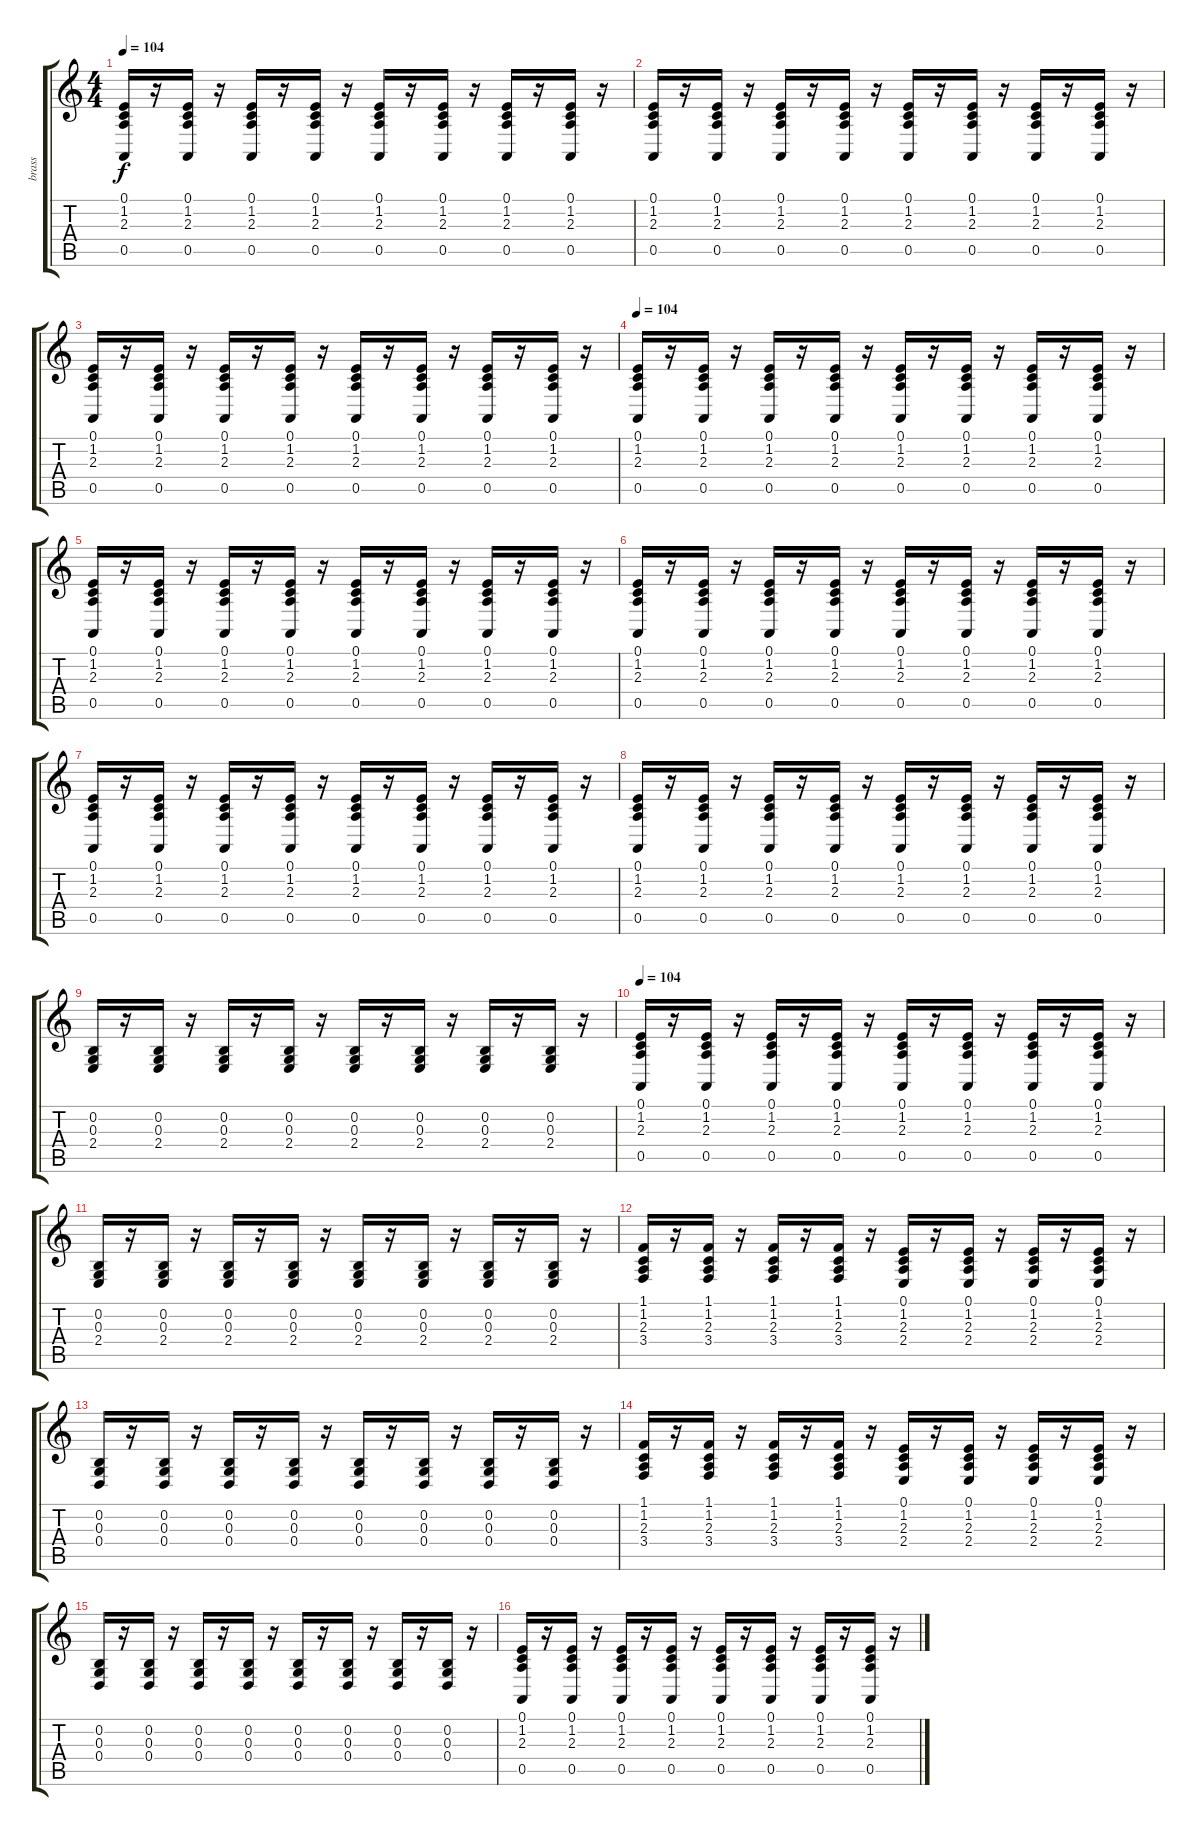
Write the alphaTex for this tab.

\track ("brass" "brass") {instrument stringensemble1}
\staff {score tabs}
\tuning (E4 B3 G3 D3 A2 E2) {hide}
\ts (4 4)
\tempo 104
\clef g2
\ks c
(0.1 1.2 2.3 0.5).16{dy f} r.16 (0.1 1.2 2.3 0.5).16 r.16 (0.1 1.2 2.3 0.5).16 r.16 (0.1 1.2 2.3 0.5).16 r.16 (0.1 1.2 2.3 0.5).16 r.16 (0.1 1.2 2.3 0.5).16 r.16 (0.1 1.2 2.3 0.5).16 r.16 (0.1 1.2 2.3 0.5).16 r.16 |
(0.1 1.2 2.3 0.5).16 r.16 (0.1 1.2 2.3 0.5).16 r.16 (0.1 1.2 2.3 0.5).16 r.16 (0.1 1.2 2.3 0.5).16 r.16 (0.1 1.2 2.3 0.5).16 r.16 (0.1 1.2 2.3 0.5).16 r.16 (0.1 1.2 2.3 0.5).16 r.16 (0.1 1.2 2.3 0.5).16 r.16 |
(0.1 1.2 2.3 0.5).16 r.16 (0.1 1.2 2.3 0.5).16 r.16 (0.1 1.2 2.3 0.5).16 r.16 (0.1 1.2 2.3 0.5).16 r.16 (0.1 1.2 2.3 0.5).16 r.16 (0.1 1.2 2.3 0.5).16 r.16 (0.1 1.2 2.3 0.5).16 r.16 (0.1 1.2 2.3 0.5).16 r.16 |
\tempo 104
(0.1 1.2 2.3 0.5).16 r.16 (0.1 1.2 2.3 0.5).16 r.16 (0.1 1.2 2.3 0.5).16 r.16 (0.1 1.2 2.3 0.5).16 r.16 (0.1 1.2 2.3 0.5).16 r.16 (0.1 1.2 2.3 0.5).16 r.16 (0.1 1.2 2.3 0.5).16 r.16 (0.1 1.2 2.3 0.5).16 r.16 |
(0.1 1.2 2.3 0.5).16 r.16 (0.1 1.2 2.3 0.5).16 r.16 (0.1 1.2 2.3 0.5).16 r.16 (0.1 1.2 2.3 0.5).16 r.16 (0.1 1.2 2.3 0.5).16 r.16 (0.1 1.2 2.3 0.5).16 r.16 (0.1 1.2 2.3 0.5).16 r.16 (0.1 1.2 2.3 0.5).16 r.16 |
(0.1 1.2 2.3 0.5).16 r.16 (0.1 1.2 2.3 0.5).16 r.16 (0.1 1.2 2.3 0.5).16 r.16 (0.1 1.2 2.3 0.5).16 r.16 (0.1 1.2 2.3 0.5).16 r.16 (0.1 1.2 2.3 0.5).16 r.16 (0.1 1.2 2.3 0.5).16 r.16 (0.1 1.2 2.3 0.5).16 r.16 |
(0.1 1.2 2.3 0.5).16 r.16 (0.1 1.2 2.3 0.5).16 r.16 (0.1 1.2 2.3 0.5).16 r.16 (0.1 1.2 2.3 0.5).16 r.16 (0.1 1.2 2.3 0.5).16 r.16 (0.1 1.2 2.3 0.5).16 r.16 (0.1 1.2 2.3 0.5).16 r.16 (0.1 1.2 2.3 0.5).16 r.16 |
(0.1 1.2 2.3 0.5).16 r.16 (0.1 1.2 2.3 0.5).16 r.16 (0.1 1.2 2.3 0.5).16 r.16 (0.1 1.2 2.3 0.5).16 r.16 (0.1 1.2 2.3 0.5).16 r.16 (0.1 1.2 2.3 0.5).16 r.16 (0.1 1.2 2.3 0.5).16 r.16 (0.1 1.2 2.3 0.5).16 r.16 |
(0.2 0.3 2.4).16 r.16 (0.2 0.3 2.4).16 r.16 (0.2 0.3 2.4).16 r.16 (0.2 0.3 2.4).16 r.16 (0.2 0.3 2.4).16 r.16 (0.2 0.3 2.4).16 r.16 (0.2 0.3 2.4).16 r.16 (0.2 0.3 2.4).16 r.16 |
\tempo 104
(0.1 1.2 2.3 0.5).16 r.16 (0.1 1.2 2.3 0.5).16 r.16 (0.1 1.2 2.3 0.5).16 r.16 (0.1 1.2 2.3 0.5).16 r.16 (0.1 1.2 2.3 0.5).16 r.16 (0.1 1.2 2.3 0.5).16 r.16 (0.1 1.2 2.3 0.5).16 r.16 (0.1 1.2 2.3 0.5).16 r.16 |
(0.2 0.3 2.4).16 r.16 (0.2 0.3 2.4).16 r.16 (0.2 0.3 2.4).16 r.16 (0.2 0.3 2.4).16 r.16 (0.2 0.3 2.4).16 r.16 (0.2 0.3 2.4).16 r.16 (0.2 0.3 2.4).16 r.16 (0.2 0.3 2.4).16 r.16 |
(1.1 1.2 2.3 3.4).16 r.16 (1.1 1.2 2.3 3.4).16 r.16 (1.1 1.2 2.3 3.4).16 r.16 (1.1 1.2 2.3 3.4).16 r.16 (0.1 1.2 2.3 2.4).16 r.16 (0.1 1.2 2.3 2.4).16 r.16 (0.1 1.2 2.3 2.4).16 r.16 (0.1 1.2 2.3 2.4).16 r.16 |
(0.2 0.3 0.4).16 r.16 (0.2 0.3 0.4).16 r.16 (0.2 0.3 0.4).16 r.16 (0.2 0.3 0.4).16 r.16 (0.2 0.3 0.4).16 r.16 (0.2 0.3 0.4).16 r.16 (0.2 0.3 0.4).16 r.16 (0.2 0.3 0.4).16 r.16 |
(1.1 1.2 2.3 3.4).16 r.16 (1.1 1.2 2.3 3.4).16 r.16 (1.1 1.2 2.3 3.4).16 r.16 (1.1 1.2 2.3 3.4).16 r.16 (0.1 1.2 2.3 2.4).16 r.16 (0.1 1.2 2.3 2.4).16 r.16 (0.1 1.2 2.3 2.4).16 r.16 (0.1 1.2 2.3 2.4).16 r.16 |
(0.2 0.3 0.4).16 r.16 (0.2 0.3 0.4).16 r.16 (0.2 0.3 0.4).16 r.16 (0.2 0.3 0.4).16 r.16 (0.2 0.3 0.4).16 r.16 (0.2 0.3 0.4).16 r.16 (0.2 0.3 0.4).16 r.16 (0.2 0.3 0.4).16 r.16 |
(0.1 1.2 2.3 0.5).16 r.16 (0.1 1.2 2.3 0.5).16 r.16 (0.1 1.2 2.3 0.5).16 r.16 (0.1 1.2 2.3 0.5).16 r.16 (0.1 1.2 2.3 0.5).16 r.16 (0.1 1.2 2.3 0.5).16 r.16 (0.1 1.2 2.3 0.5).16 r.16 (0.1 1.2 2.3 0.5).16 r.16
